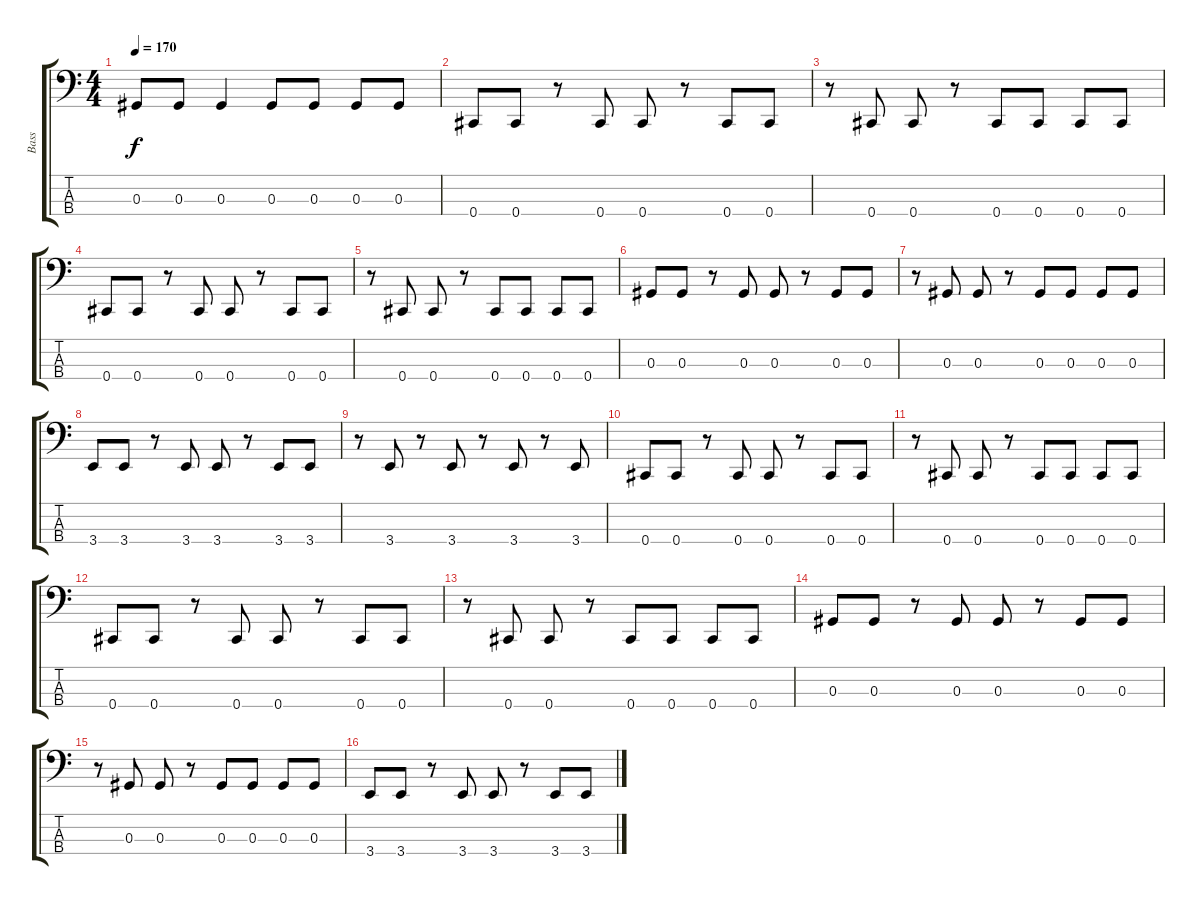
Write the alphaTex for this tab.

\track ("Bass" "Bass") {instrument electricbassfinger}
\staff {score tabs}
\tuning (Gb2 Db2 Ab1 Db1) {hide}
\ts (4 4)
\tempo 170
\clef f4
\ks c
0.3{t}.8{dy f} 0.3.8 0.3.4 0.3.8 0.3.8 0.3.8 0.3.8 |
0.4.8 0.4.8 r.8 0.4.8 0.4.8 r.8 0.4.8 0.4.8 |
r.8 0.4.8 0.4.8 r.8 0.4.8 0.4.8 0.4.8 0.4.8 |
0.4.8 0.4.8 r.8 0.4.8 0.4.8 r.8 0.4.8 0.4.8 |
r.8 0.4.8 0.4.8 r.8 0.4.8 0.4.8 0.4.8 0.4.8 |
0.3.8 0.3.8 r.8 0.3.8 0.3.8 r.8 0.3.8 0.3.8 |
r.8 0.3.8 0.3.8 r.8 0.3.8 0.3.8 0.3.8 0.3.8 |
3.4.8 3.4.8 r.8 3.4.8 3.4.8 r.8 3.4.8 3.4.8 |
r.8 3.4.8 r.8 3.4.8 r.8 3.4.8 r.8 3.4.8 |
0.4.8 0.4.8 r.8 0.4.8 0.4.8 r.8 0.4.8 0.4.8 |
r.8 0.4.8 0.4.8 r.8 0.4.8 0.4.8 0.4.8 0.4.8 |
0.4.8 0.4.8 r.8 0.4.8 0.4.8 r.8 0.4.8 0.4.8 |
r.8 0.4.8 0.4.8 r.8 0.4.8 0.4.8 0.4.8 0.4.8 |
0.3.8 0.3.8 r.8 0.3.8 0.3.8 r.8 0.3.8 0.3.8 |
r.8 0.3.8 0.3.8 r.8 0.3.8 0.3.8 0.3.8 0.3.8 |
3.4.8 3.4.8 r.8 3.4.8 3.4.8 r.8 3.4.8 3.4.8
